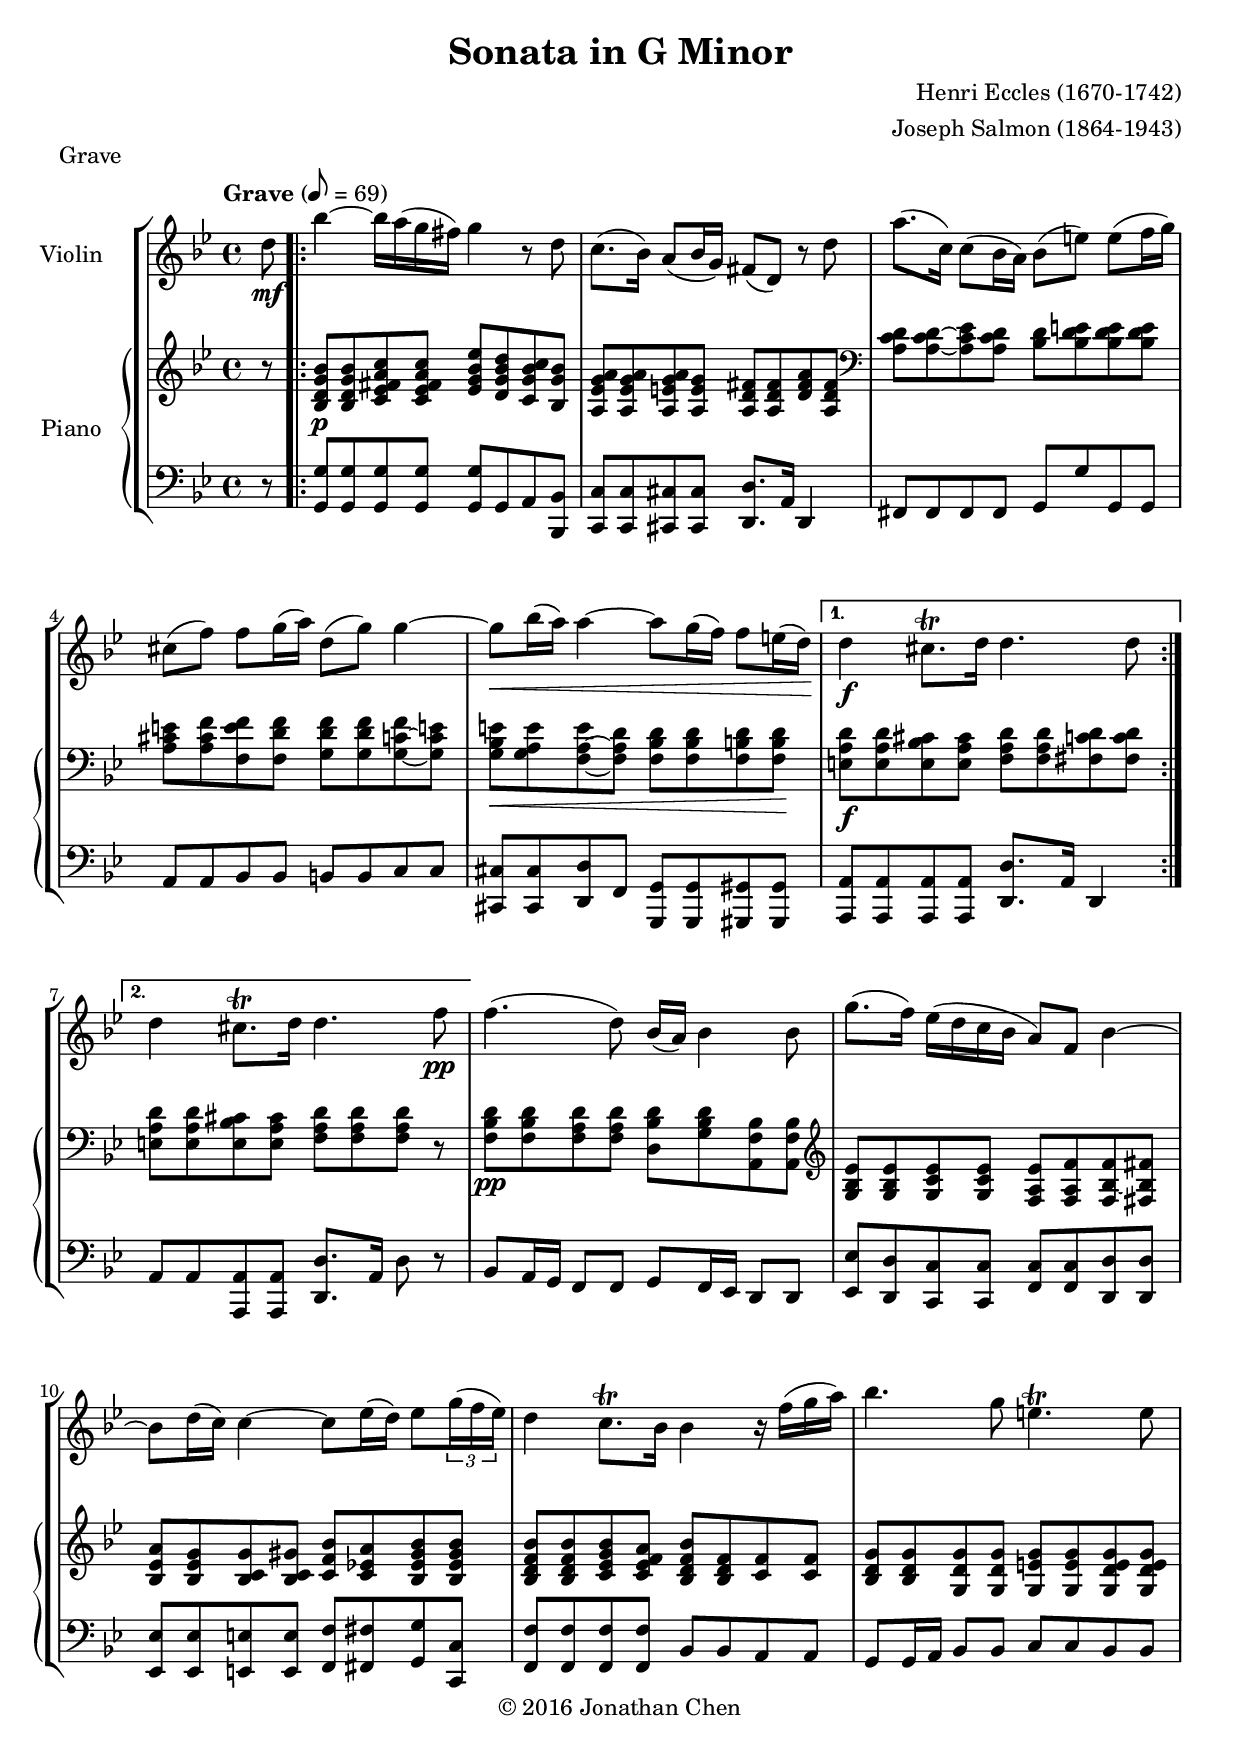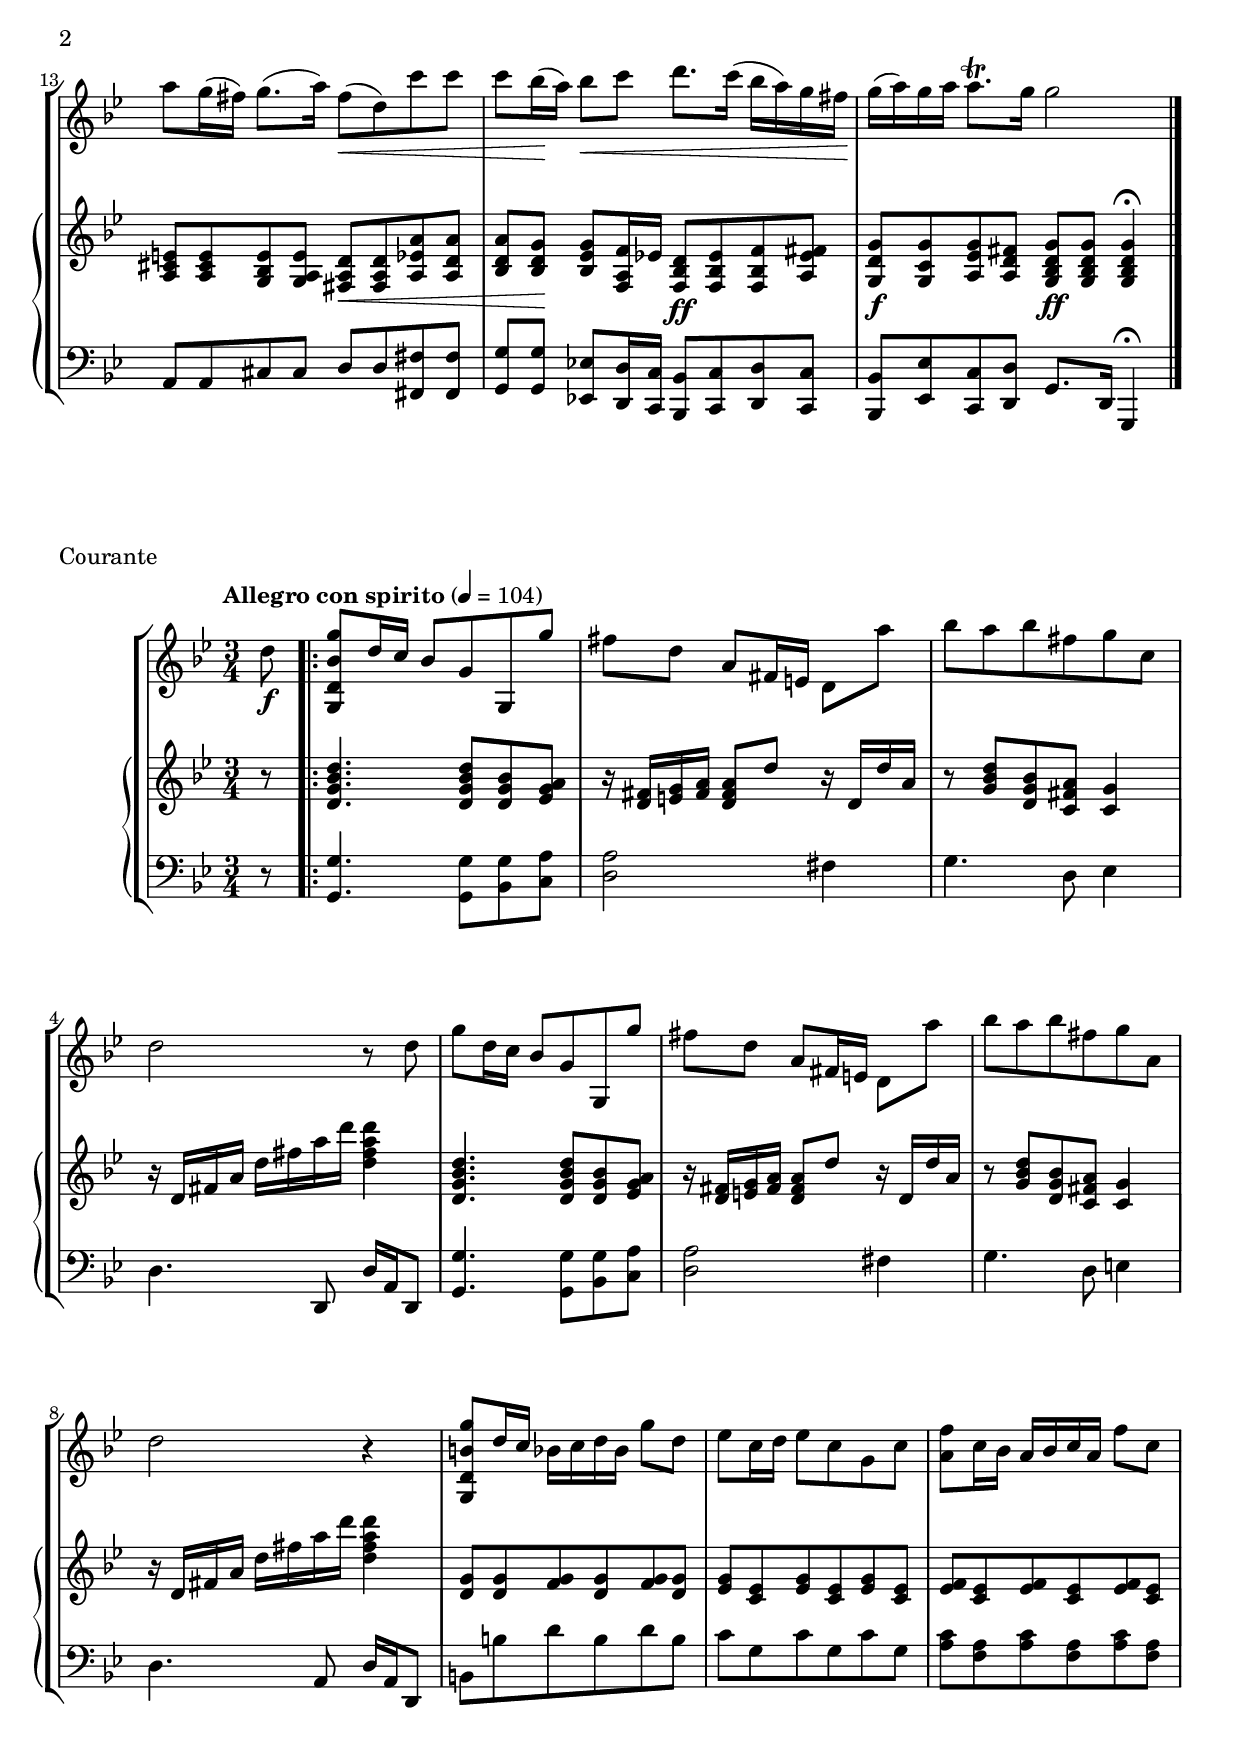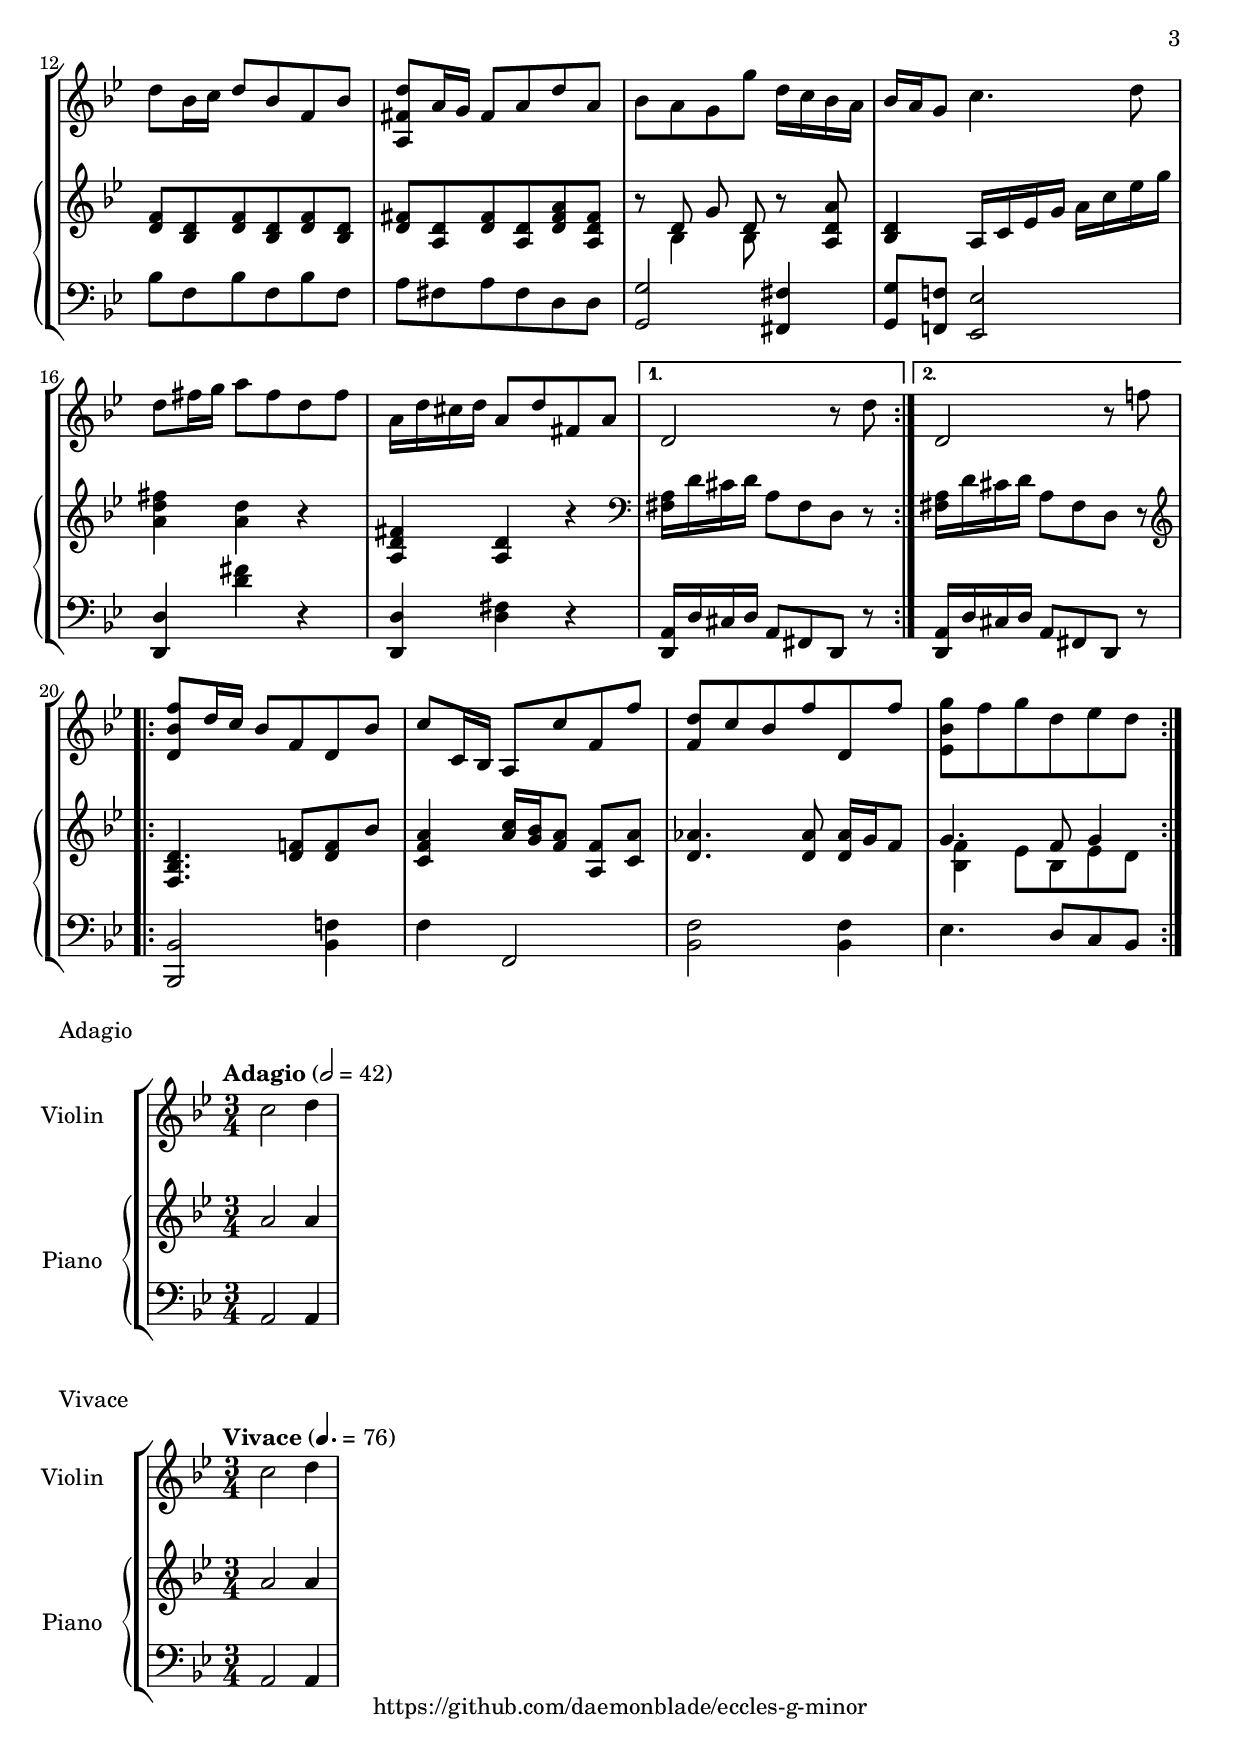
%
% Eccles Sonata in G Minor,
% transribed from J Salmons 1914 arrangement for violin and piano.
%
% indents: 2 spaces
%
\version "2.18.2"

\header
{
  title = "Sonata in G Minor"
  composer = "Henri Eccles (1670-1742)"
  arranger = "Joseph Salmon (1864-1943)"
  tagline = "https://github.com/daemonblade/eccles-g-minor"
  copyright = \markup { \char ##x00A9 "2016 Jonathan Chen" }
}

grave_begin =
{
  \tempo "Grave" 8 = 69
  \time 4/4
  \key g \minor
}

grave_violin = \new Voice \relative c''
{
  \set Staff.instrumentName = #"Violin "
  \partial 8 d8\mf |
  \repeat volta 2
  {
    bes'4 ~ bes16 a( g fis) g4 r8 d
    c8.( bes16) a8( bes16 g) fis8( d) r8 d'
    a'8.( c,16) c8( bes16 a) bes8( e) e( f16 g)
    cis,8( f) f g16( a) d,8( g) g4 ~
    g8\< bes16( a) a4 ~ a8 g16( f) f8 e16( d)\!
  }
  \alternative
  {
    {
      d4\f cis8.\trill d16 d4. d8
    }
    {
      d4 cis8.\trill d16 d4. f8\pp
    }
  }
  f4.( d8) bes16( a) bes4 bes8
  g'8.( f16) ees( d c bes a8) f bes4 ~
  bes8 d16( c) c4 ~ c8 ees16( d) ees8 \tuplet 3/2 {g16( f ees)}
  d4 c8.\trill bes16 bes4 r16 f'( g a)
  bes4. g8 e4.\trill e8
  a8 g16( fis) g8.( a16) fis8(\< d) c' c
  c bes16(\! a) bes8\< c d8. c16( bes a) g fis\!
  g( a) g a a8.\trill g16 g2
  \bar "|."
}

grave_piano_upper = \relative c''
{
  \clef treble
  r8 |
  \repeat volta 2
  {
    <bes, d g bes>8\p <bes d g bes> <c ees fis a c> <c ees fis a c>
      <ees g bes ees> <d g bes d> <c g' bes c> <bes g' bes>
    <a ees' g a> <a ees' g a> <a e' g a> <a e' g>
      <a d fis> <a d fis> <d fis a> <a d fis>
    \clef bass
    <a c d> <a c d> ~ <a c ees> <a c d> <bes d> <bes d e> <bes d e> <bes d e>
    <a cis e> <a cis f> <f e' f> <f d' f> <g d' f> <g d' f> <g c f> ~ <g c e!>
    <g bes e>\< <g a e'> <f a e'> ~ <f a d>
      <f bes d> <f bes d> <f b d> <f b d>\!
  }
  \alternative
  {
    {
      <e a d>\f <e a d> <e bes' cis> <e a cis>
        <f a d> <f a d> <fis c' d> <fis c' d>
    }
    {
      <e a d> <e a d> <e bes' cis> <e a cis> <f a d> <f a d> <f a d> r8
    }
  }
  <f bes d>\pp <f bes d> <f a d> <f a d>
    <d bes' d> <g bes d> <a, f' bes> <a f' bes>
  \clef treble
  <g' bes ees> <g bes ees> <g c ees> <g c ees>
    <f a ees'> <f a f'> <f bes f'> ~ <fis bes fis'>
  <bes ees a> <bes ees g> <bes c g'> <bes c gis'>
    <c f bes> <c ees! a> <bes ees gis bes> <bes ees gis bes>
  <bes d f bes> <bes d f bes> <c ees g bes> <c ees f a>
    <bes d f bes> <bes d f> <c f> <c f>
  <bes d g> <bes d g> <g d' g> <g d' g> <g e' g> <g e' g> <g d' e g> <g d' e g>
  <a cis e> <a cis e> <g bes e> <g a e'>
    <fis a d>\< <fis a d> <a ees' a> <a d a'>
  <bes d a'> <bes d g>\! <bes ees g> <f a f'>16 ees'!
    <f, bes d>8\ff <f bes ees> <f bes f'> <a ees' fis>
  <g d' g>\f <g c g'> <a ees' g> <a d fis>
    <g bes d g>\ff <g bes d g> <g bes d g>4\fermata
  \bar "|."
}

grave_piano_lower = \relative c
{
  \clef bass
  r8 |
  \repeat volta 2
  {
    <g g'>8 <g g'> <g g'> <g g'> <g g'> g a <bes, bes'>
    <c c'> <c c'> <cis cis'> <cis cis'> <d d'>8. a'16 d,4
    fis8 fis fis fis g g' g, g
    a8 a bes bes b b c c
    <cis, cis'> <cis cis'> <d d'> f <g, g'> <g g'> <gis gis'> <gis gis'>
  }
  \alternative
  {
    {
      <a a'> <a a'> <a a'> <a a'> <d d'>8. a'16 d,4
    }
    {
      a'8 a <a, a'> <a a'> <d d'>8. a'16 d8 r8
    }
  }
  bes a16 g f8 f g f16 ees d8 d
  <ees ees'> <d d'> <c c'> <c c'> <f c'> <f c'> <d d'> <d d'>
  <ees ees'> <ees ees'> <e e'> <e e'> <f f'> <fis fis'> <g g'> <c c,>
  <f, f'> <f f'> <f f'> <f f'> bes bes a a
  g8 g16 a bes8 bes c c bes bes
  a a cis cis d d <fis, fis'> <fis fis'>
  <g g'> <g g'> <ees! ees'!> <d d'>16 <c c'> <bes bes'>8 <c c'> <d d'> <c c'>
  <bes bes'> <ees ees'> <c c'> <d d'> g8. d16 g,4\fermata
  \bar "|."
}

\score
{
  \new StaffGroup
  <<
    \new Staff << \grave_begin \grave_violin >>
    \new PianoStaff
    <<
      \set PianoStaff.instrumentName = #"Piano "
      \new Staff = "upper" << \grave_begin \grave_piano_upper >>
      \new Staff = "lower" << \grave_begin \grave_piano_lower >>
    >>
  >>
  \header
  {
    piece = "Grave"
  }
}

%%%%%%%%%%%%%%%%%%%%%%%%%%%%%%%%%%%%%%%%%%%%%%%%%%%%%%%%%%%%%%%%%%%%%%%%%%%%%%%%

courante_begin =
{
  \tempo "Allegro con spirito" 4 = 104
  \time 3/4
  \key g \minor
}

courante_violin = \new Voice \relative c''
{
  \partial 8 d8\f |
  \repeat volta 2
  {
    <g,, d' bes' g'> d''16 c bes8 g g, g''
    fis d a fis16 e d8 a''
    bes a bes fis g c,
    d2 r8 d
    g d16 c bes8 g g, g''
    fis d a fis16 e d8 a''
    bes a bes fis g a,
    d2 r4
    <g,, d' b' g'>8 d''16 c bes c d bes g'8 d
    ees c16 d ees8 c g c
    <a f'> c16 bes a bes c a f'8 c
    d bes16 c d8 bes f bes
    <a, fis' d'> a'16 g fis8 a d a
    bes a g g' d16 c bes a
    bes a g8 c4. d8
    d fis16 g a8 fis d fis
    a,16 d cis d a8 d fis, a
  }
  \alternative
  {
    {
      d,2 r8 d'
    }
    {
      d,2 r8 f'!
    }
  }
  \repeat volta 2
  {
    <d, bes' f'> d'16 c bes8 f d bes'
    c c,16 bes a8 c' f, f'
    <f, d'> c' bes f' d, f'
    <ees, bes' g'> f' g d ees d
  }
}

courante_piano_upper = \relative c''
{
  \clef treble
  r8 |
  \repeat volta 2
  {
    <d, g bes d>4. <d g bes d>8 <d g bes> <ees g a>
    r16 <d fis> <e g> <fis a> <d fis a>8 d' r16 d, d' a
    r8 <g bes d> <d g bes> <c fis a> <c g'>4
    r16 d fis a d fis a d <d, fis a d>4
    <d, g bes d>4. <d g bes d>8 <d g bes> <ees g a>
    r16 <d fis> <e g> <fis a> <d fis a>8 d' r16 d, d' a
    r8 <g bes d> <d g bes> <c fis a> <c g'>4
    r16 d fis a d fis a d <d, fis a d>4
    <d, g>8 <d g> <f g> <d g> <f g> <d g>
    <ees g> <c ees> <ees g> <c ees> <ees g> <c ees>
    <ees f> <c ees> <ees f> <c ees> <ees f> <c ees>
    <d f> <bes d> <d f> <bes d> <d f> <bes d>
    <d fis> <a d> <d fis> <a d> <d fis a> <a d fis>
    r <<
        { d8 g d }
        \\
        { bes4 bes8 }
      >> r <a d a'>
    <bes d>4 a16 c ees g a c ees g
    <a, d fis>4 <a d> r
    <a, d fis> <a d> r
  }
  \alternative
  {
    {
      \clef bass
      <fis a>16 d' cis d a8 fis d r
    }
    {
      \clef bass
      <fis a>16 d' cis d a8 fis d r
    }
  }
  \repeat volta 2
  {
    \clef treble
    <f bes d>4. <d' f!>8 <d f> bes'
    <c, f a>4 <a' c>16 <g bes> <f a>8 <a, f'> <c a'>
    <d aes'>4. <d aes'>8 <d aes'>16 g f8
    <<
      {
        g4. f8 g4
      }
      \\
      {
        <bes, f'>4 es8 bes ees d
      }
    >>
  }
}

courante_piano_lower = \relative c
{
  \clef bass
  r8 |
  \repeat volta 2
  {
    <g g'>4. <g g'>8 <bes g'> <c a'>
    <d a'>2 fis4
    g4. d8 ees4
    d4. d,8 d'16 a d,8
    <g g'>4. <g g'>8 <bes g'> <c a'>
    <d a'>2 fis4
    g4. d8 e4
    d4. a8 d16 a d,8
    b' b' d b d b
    c g c g c g
    <a c> <f a> <a c> <f a> <a c> <f a>
    bes f bes f bes f
    a fis a fis d d
    <g, g'>2 <fis fis'>4
    <g g'>8 <f! f'!> <ees ees'>2
    <d d'>4 <d'' fis> r
    <d,, d'> <d' fis> r
  }
  \alternative
  {
    {
      <d, a'>16 d' cis d a8 fis d r
    }
    {
      <d a'>16 d' cis d a8 fis d r
    }
  }
  \repeat volta 2
  {
    <bes bes'>2 <bes' f'!>4
    f' f,2
    <bes f'> <bes f'>4
    ees4. d8 c bes
  }
}

\score
{
  \new StaffGroup
  <<
    \new Staff << \courante_begin \courante_violin >>
    \new PianoStaff
    <<
      \new Staff = "upper" << \courante_begin \courante_piano_upper >>
      \new Staff = "lower" << \courante_begin \courante_piano_lower >>
    >>
  >>
  \header
  {
    piece = "Courante"
  }
}

%%%%%%%%%%%%%%%%%%%%%%%%%%%%%%%%%%%%%%%%%%%%%%%%%%%%%%%%%%%%%%%%%%%%%%%%%%%%%%%%

adagio_begin =
{
  \tempo "Adagio" 2 = 42
  \time 3/4
  \key g \minor
}

adagio_violin = \new Voice \relative c''
{
  \set Staff.instrumentName = #"Violin "
  c2 d4
}

adagio_piano_upper = \relative c''
{
  \clef treble
  a2 a4
}

adagio_piano_lower = \relative c
{
  \clef bass
  a2 a4
}

\score
{
  \new StaffGroup
  <<
    \new Staff << \adagio_begin \adagio_violin >>
    \new PianoStaff
    <<
      \set PianoStaff.instrumentName = #"Piano "
      \new Staff = "upper" << \adagio_begin \adagio_piano_upper >>
      \new Staff = "lower" << \adagio_begin \adagio_piano_lower >>
    >>
  >>
  \header
  {
    piece = "Adagio"
  }
}

%%%%%%%%%%%%%%%%%%%%%%%%%%%%%%%%%%%%%%%%%%%%%%%%%%%%%%%%%%%%%%%%%%%%%%%%%%%%%%%%

vivace_begin =
{
  \tempo "Vivace" 4. = 76
  \time 3/4
  \key g \minor
}

vivace_violin = \new Voice \relative c''
{
  \set Staff.instrumentName = #"Violin "
  c2 d4
}

vivace_piano_upper = \relative c''
{
  \clef treble
  a2 a4
}

vivace_piano_lower = \relative c
{
  \clef bass
  a2 a4
}

\score
{
  \new StaffGroup
  <<
    \new Staff << \vivace_begin \vivace_violin >>
    \new PianoStaff
    <<
      \set PianoStaff.instrumentName = #"Piano "
      \new Staff = "upper" << \vivace_begin \vivace_piano_upper >>
      \new Staff = "lower" << \vivace_begin \vivace_piano_lower >>
    >>
  >>
  \header
  {
    piece = "Vivace"
  }
}
